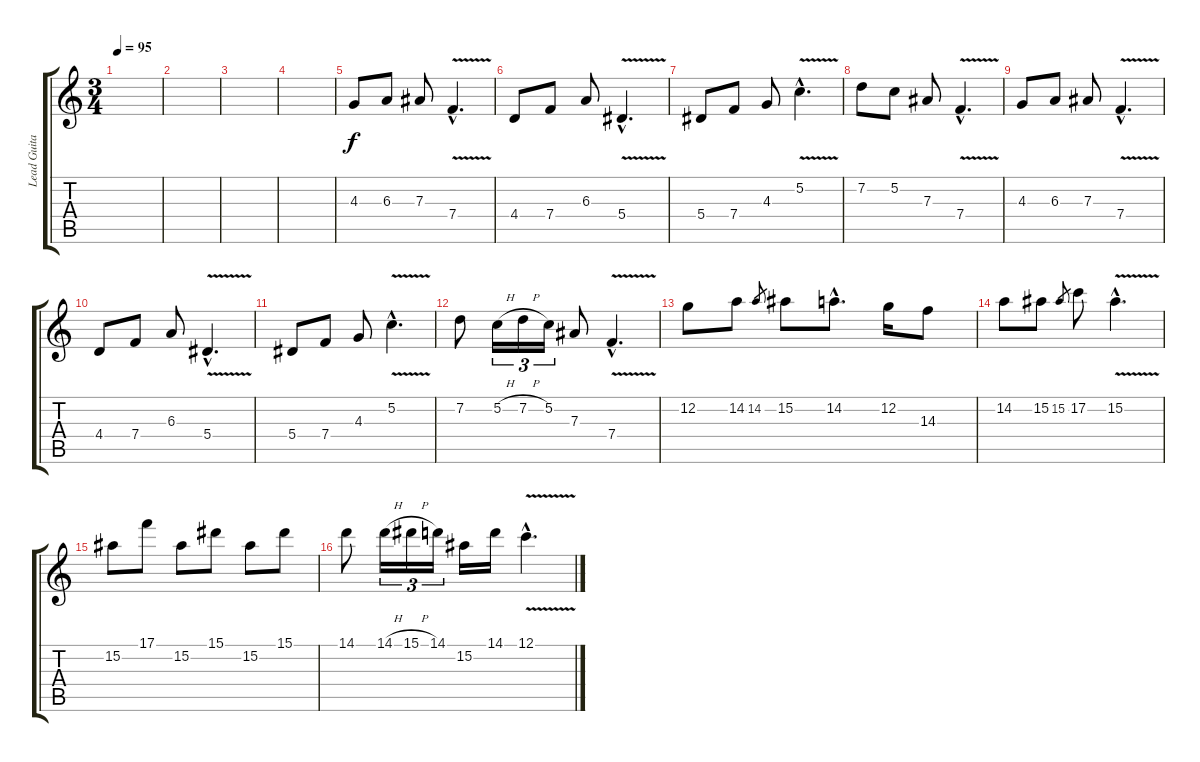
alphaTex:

\track ("Lead Guitar I" "Lead Guita") {instrument distortionguitar}
\staff {score tabs}
\tuning (C4 G3 Eb3 Bb2 F2 C2) {hide}
\ts (3 4)
\tempo 95
\clef g2
\ks c
|
|
|
|
4.3.8 6.3.8 7.3.8 7.4{v hac}.4{d} |
4.4.8 7.4.8 6.3.8 5.4{v hac}.4{d} |
5.4.8 7.4.8 4.3.8 5.2{v hac}.4{d} |
7.2.8 5.2.8 7.3.8 7.4{v hac}.4{d} |
4.3.8 6.3.8 7.3.8 7.4{v hac}.4{d} |
4.4.8 7.4.8 6.3.8 5.4{v hac}.4{d} |
5.4.8 7.4.8 4.3.8 5.2{v hac}.4{d} |
7.2.8 5.2{h}.16{tu (3 2)} 7.2{h}.16{tu (3 2)} 5.2.16{tu (3 2)} 7.3.8 7.4{v hac}.4{d} |
12.2.8 14.2.8 14.2.8{gr} 15.2.8 14.2{hac}.8{d} 12.2.16 14.3.8 |
14.2.8 15.2.8 15.2.8{gr} 17.2.8 15.2{v hac}.4{d} |
15.2.8 17.1.8 15.2.8 15.1.8 15.2.8 15.1.8 |
14.1.8 14.1{h}.16{tu (3 2)} 15.1{h}.16{tu (3 2)} 14.1.16{tu (3 2)} 15.2.16 14.1.16 12.1{v hac}.4{d}
